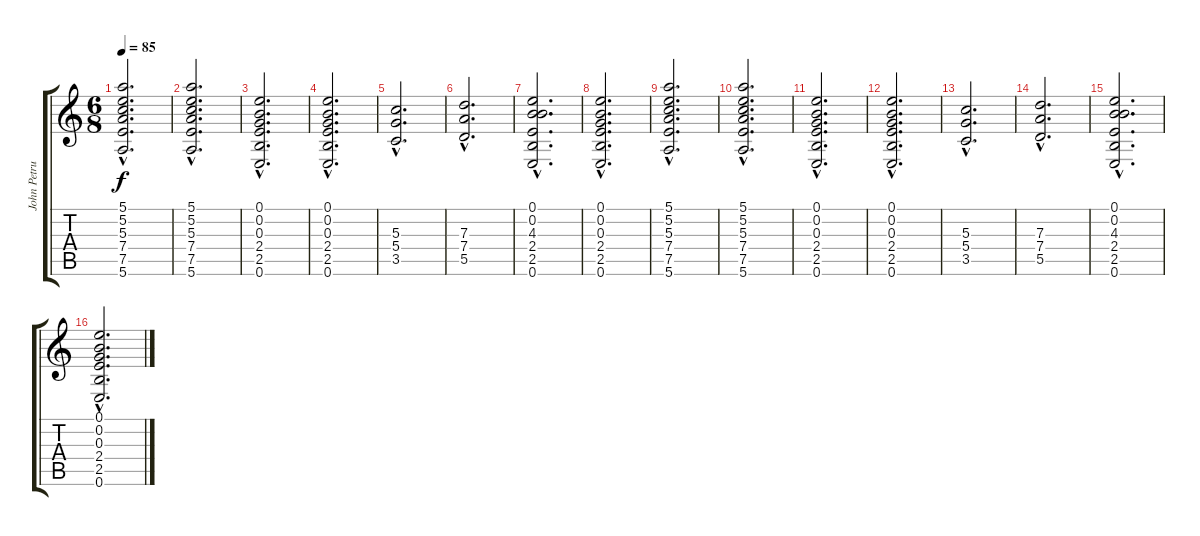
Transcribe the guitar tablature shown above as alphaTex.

\track ("John Petrucci add" "John Petru") {instrument overdrivenguitar}
\staff {score tabs}
\tuning (E4 B3 G3 D3 A2 E2) {hide}
\ts (6 8)
\tempo 85
\clef g2
\ks c
(5.1{hac} 5.2{hac} 5.3{hac} 7.4{hac} 7.5{hac} 5.6{hac}).2{d dy f} |
(5.1{hac} 5.2{hac} 5.3{hac} 7.4{hac} 7.5{hac} 5.6{hac}).2{d} |
(0.1{hac} 0.2{hac} 0.3{hac} 2.4{hac} 2.5{hac} 0.6{hac}).2{d} |
(0.1{hac} 0.2{hac} 0.3{hac} 2.4{hac} 2.5{hac} 0.6{hac}).2{d} |
(5.3{hac} 5.4{hac} 3.5{hac}).2{d} |
(7.3{hac} 7.4{hac} 5.5{hac}).2{d} |
(0.1{hac} 0.2{hac} 4.3{hac} 2.4{hac} 2.5{hac} 0.6{hac}).2{d} |
(0.1{hac} 0.2{hac} 0.3{hac} 2.4{hac} 2.5{hac} 0.6{hac}).2{d} |
(5.1{hac} 5.2{hac} 5.3{hac} 7.4{hac} 7.5{hac} 5.6{hac}).2{d} |
(5.1{hac} 5.2{hac} 5.3{hac} 7.4{hac} 7.5{hac} 5.6{hac}).2{d} |
(0.1{hac} 0.2{hac} 0.3{hac} 2.4{hac} 2.5{hac} 0.6{hac}).2{d} |
(0.1{hac} 0.2{hac} 0.3{hac} 2.4{hac} 2.5{hac} 0.6{hac}).2{d} |
(5.3{hac} 5.4{hac} 3.5{hac}).2{d} |
(7.3{hac} 7.4{hac} 5.5{hac}).2{d} |
(0.1{hac} 0.2{hac} 4.3{hac} 2.4{hac} 2.5{hac} 0.6{hac}).2{d} |
(0.1{hac} 0.2{hac} 0.3{hac} 2.4{hac} 2.5{hac} 0.6{hac}).2{d}
